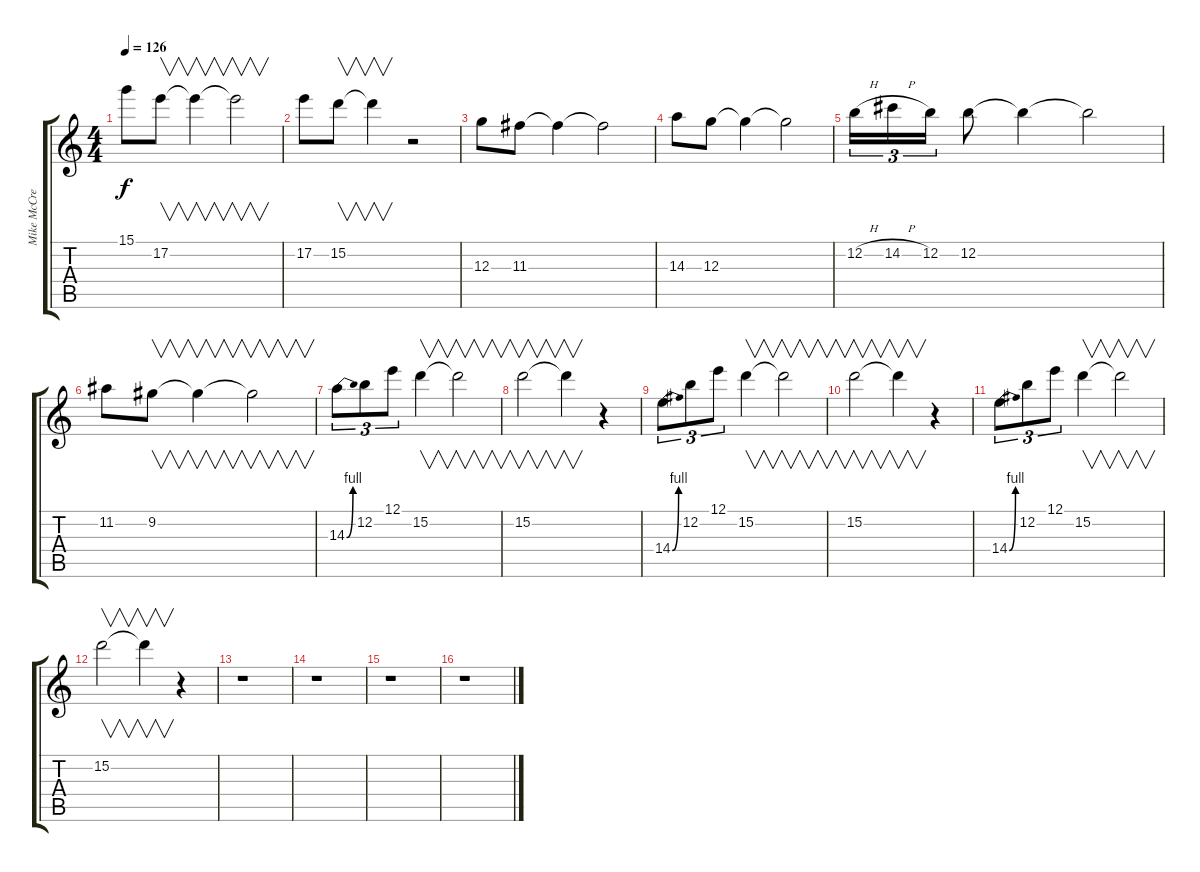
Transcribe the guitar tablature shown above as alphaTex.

\track ("Mike McCready" "Mike McCre") {instrument overdrivenguitar}
\staff {score tabs}
\tuning (E4 B3 G3 D3 A2 E2) {hide}
\ts (4 4)
\tempo 126
\clef g2
\ks c
15.1.8{dy f} 17.2.8{v} 17.2{t}.4{v} 17.2{t}.2{v} |
17.2.8 15.2.8{v} 15.2{t}.4{v} r.2 |
12.3.8 11.3.8 11.3{t}.4 11.3{t}.2 |
14.3.8 12.3.8 12.3{t}.4 12.3{t}.2 |
12.2{h}.16{tu (3 2)} 14.2{h}.16{tu (3 2)} 12.2.16{tu (3 2)} 12.2.8 12.2{t}.4 12.2{t}.2 |
11.2.8 9.2.8{v} 9.2{t}.4{v} 9.2{t}.2{v} |
14.3{be (bend 0 0 60 4)}.8{tu (3 2)} 12.2.8{tu (3 2)} 12.1.8{tu (3 2)} 15.2.4{v} 15.2{t}.2{v} |
15.2.2{v} 15.2{t}.4{v} r.4 |
14.4{be (bend 0 0 60 4)}.8{tu (3 2)} 12.2.8{tu (3 2)} 12.1.8{tu (3 2)} 15.2.4{v} 15.2{t}.2{v} |
15.2.2{v} 15.2{t}.4{v} r.4 |
14.4{be (bend 0 0 60 4)}.8{tu (3 2)} 12.2.8{tu (3 2)} 12.1.8{tu (3 2)} 15.2.4{v} 15.2{t}.2{v} |
15.2.2{v} 15.2{t}.4{v} r.4 |
r.1 |
r.1 |
r.1 |
r.1
